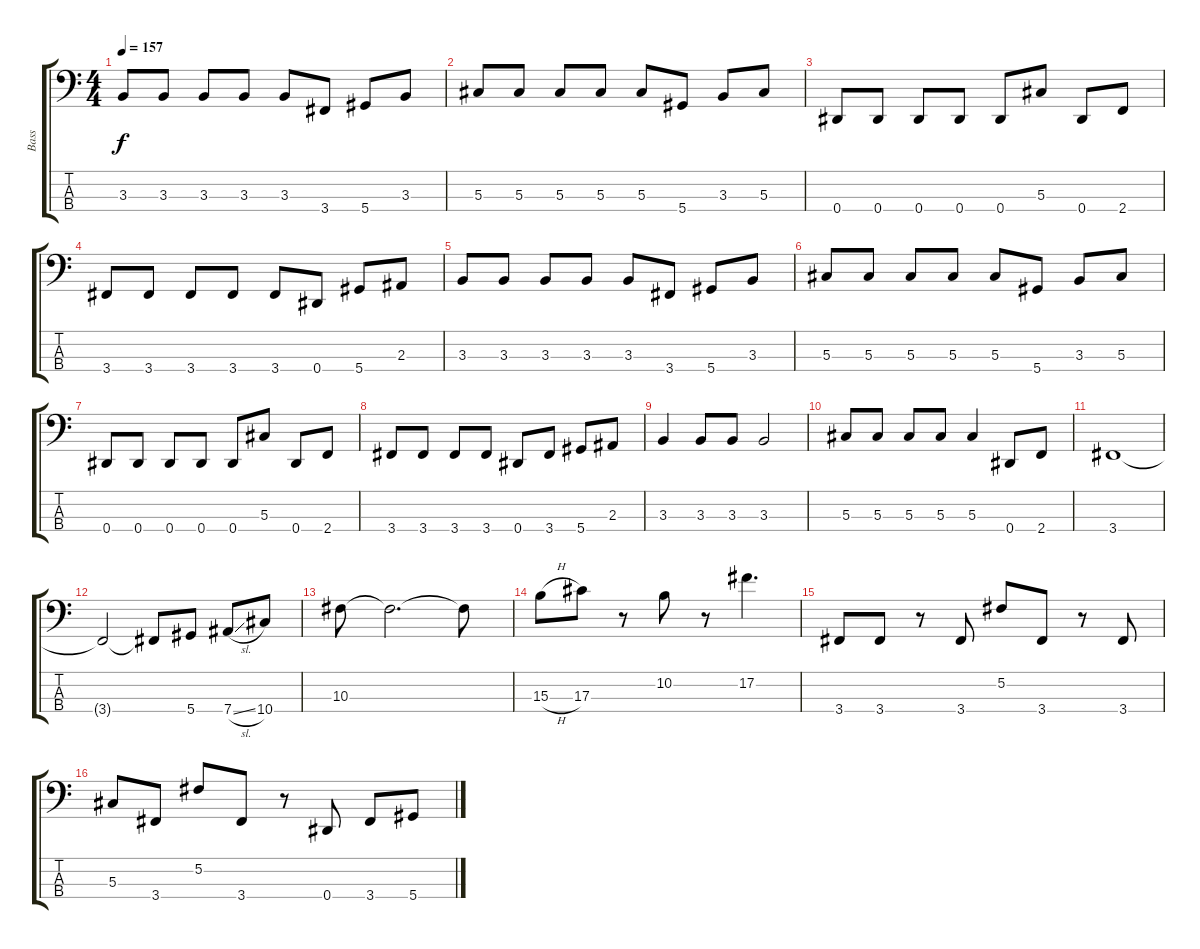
\track ("Bass" "Bass") {instrument electricbasspick}
\staff {score tabs}
\tuning (Gb2 Db2 Ab1 Eb1) {hide}
\ts (4 4)
\tempo 157
\clef f4
\ks c
3.3.8{dy f} 3.3.8 3.3.8 3.3.8 3.3.8 3.4.8 5.4.8 3.3.8 |
5.3.8 5.3.8 5.3.8 5.3.8 5.3.8 5.4.8 3.3.8 5.3.8 |
0.4.8 0.4.8 0.4.8 0.4.8 0.4.8 5.3.8 0.4.8 2.4.8 |
3.4.8 3.4.8 3.4.8 3.4.8 3.4.8 0.4.8 5.4.8 2.3.8 |
3.3.8 3.3.8 3.3.8 3.3.8 3.3.8 3.4.8 5.4.8 3.3.8 |
5.3.8 5.3.8 5.3.8 5.3.8 5.3.8 5.4.8 3.3.8 5.3.8 |
0.4.8 0.4.8 0.4.8 0.4.8 0.4.8 5.3.8 0.4.8 2.4.8 |
3.4.8 3.4.8 3.4.8 3.4.8 0.4.8 3.4.8 5.4.8 2.3.8 |
3.3.4 3.3.8 3.3.8 3.3.2 |
5.3.8 5.3.8 5.3.8 5.3.8 5.3.4 0.4.8 2.4.8 |
3.4.1 |
3.4{t}.2 3.4{t}.8 5.4.8 7.4{sl}.8 10.4.8 |
10.3.8 10.3{t}.2{d} 10.3{t}.8 |
15.3{h}.8 17.3.8 r.8 10.2.8 r.8 17.2.4{d} |
3.4.8 3.4.8 r.8 3.4.8 5.2.8 3.4.8 r.8 3.4.8 |
5.3.8 3.4.8 5.2.8 3.4.8 r.8 0.4.8 3.4.8 5.4.8
